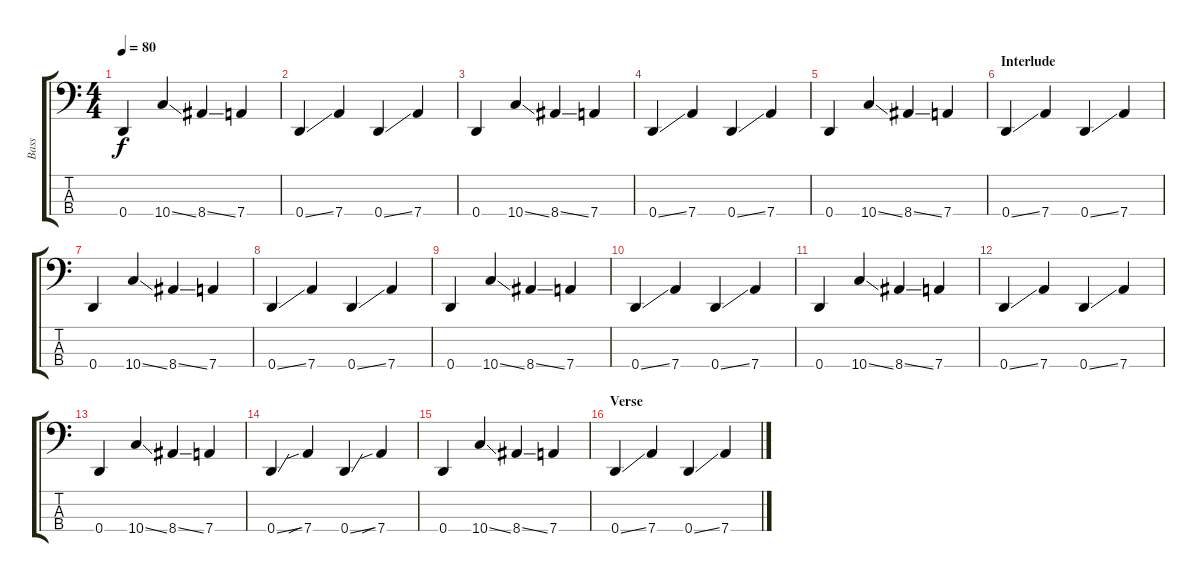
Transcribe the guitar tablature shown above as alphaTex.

\track ("Bass" "Bass") {instrument electricbassfinger}
\staff {score tabs}
\tuning (G2 D2 A1 D1) {hide}
\ts (4 4)
\tempo 80
\clef f4
\ks c
0.4.4{dy f} 10.4{ss}.4 8.4{ss}.4 7.4.4 |
0.4{ss}.4 7.4.4 0.4{ss}.4 7.4.4 |
0.4.4 10.4{ss}.4 8.4{ss}.4 7.4.4 |
0.4{ss}.4 7.4.4 0.4{ss}.4 7.4.4 |
0.4.4 10.4{ss}.4 8.4{ss}.4 7.4.4 |
\section ("" "Interlude")
0.4{ss}.4 7.4.4 0.4{ss}.4 7.4.4 |
0.4.4 10.4{ss}.4 8.4{ss}.4 7.4.4 |
0.4{ss}.4 7.4.4 0.4{ss}.4 7.4.4 |
0.4.4 10.4{ss}.4 8.4{ss}.4 7.4.4 |
0.4{ss}.4 7.4.4 0.4{ss}.4 7.4.4 |
0.4.4 10.4{ss}.4 8.4{ss}.4 7.4.4 |
0.4{ss}.4 7.4.4 0.4{ss}.4 7.4.4 |
0.4.4 10.4{ss}.4 8.4{ss}.4 7.4.4 |
0.4{ss}.4 7.4{sib}.4 0.4{ss}.4 7.4{sib}.4 |
0.4.4 10.4{ss}.4 8.4{ss}.4 7.4.4 |
\section ("" "Verse")
0.4{ss}.4 7.4.4 0.4{ss}.4 7.4.4
